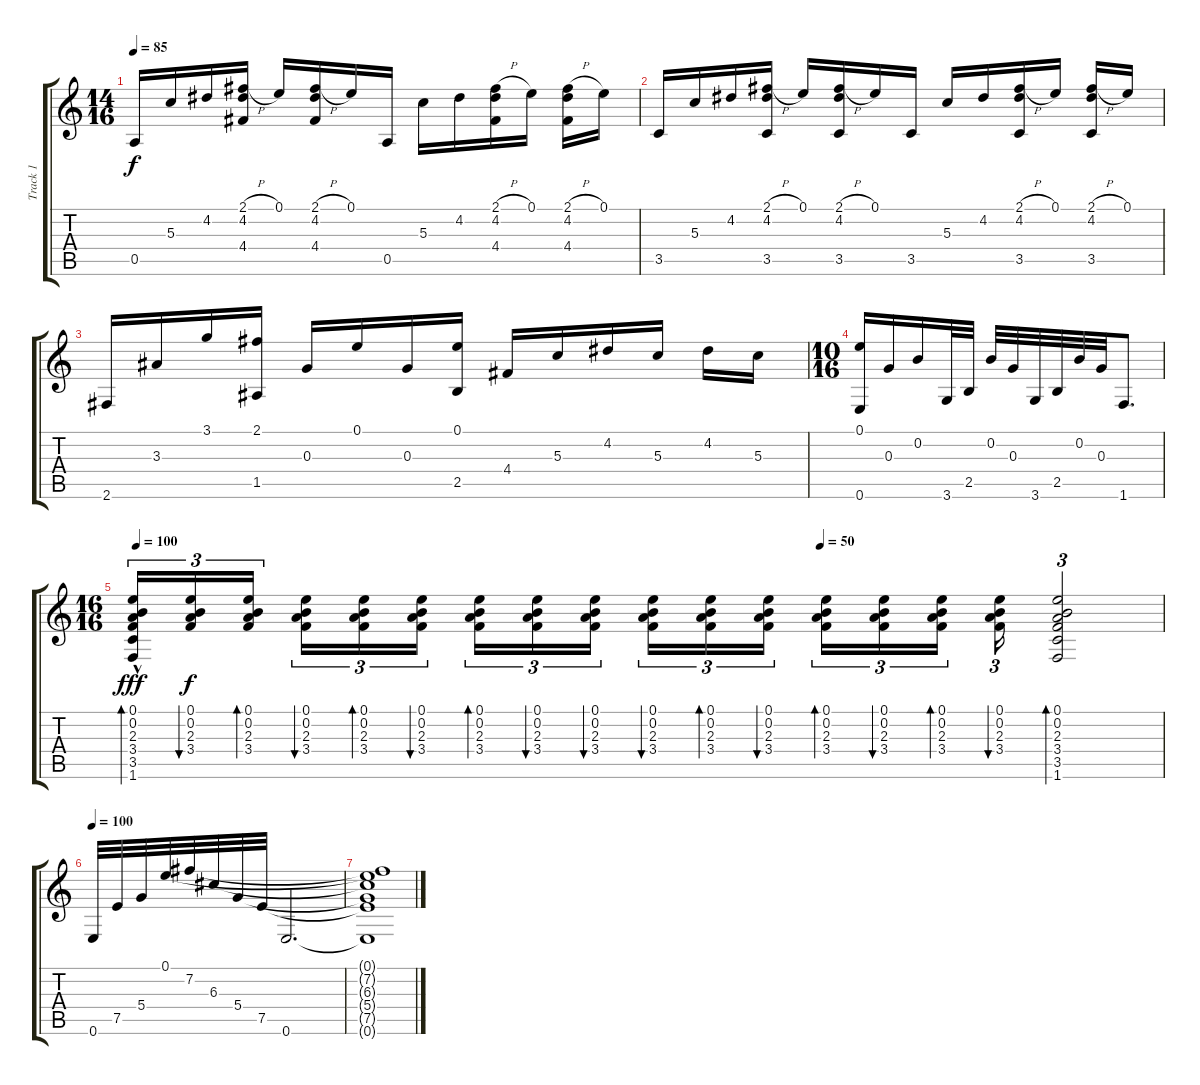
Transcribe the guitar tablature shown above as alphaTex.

\track ("Track 1" "Track 1") {instrument acousticguitarsteel}
\staff {score tabs}
\tuning (E4 B3 G3 D3 A2 E2) {hide}
\ts (14 16)
\tempo 85
\clef g2
\ks c
0.5.16{dy f} 5.3.16 4.2.16 (2.1{h} 4.2 4.4).16 0.1.16 (2.1{h} 4.2 4.4).16 0.1.16 0.5.16 5.3.16 4.2.16 (2.1{h} 4.2 4.4).16 0.1.16 (2.1{h} 4.2 4.4).16 0.1.16 |
3.5.16 5.3.16 4.2.16 (2.1{h} 4.2 3.5).16 0.1.16 (2.1{h} 4.2 3.5).16 0.1.16 3.5.16 5.3.16 4.2.16 (2.1{h} 4.2 3.5).16 0.1.16 (2.1{h} 4.2 3.5).16 0.1.16 |
2.6.16 3.3.16 3.1.16 (2.1 1.5).16 0.3.16 0.1.16 0.3.16 (0.1 2.5).16 4.4.16 5.3.16 4.2.16 5.3.16 4.2.16 5.3.16 |
\ts (10 16)
(0.1 0.6).16 0.3.16 0.2.16 3.6.32 2.5.32 0.2.32 0.3.32 3.6.32 2.5.32 0.2.32 0.3.32 1.6.8{d} |
\ts (16 16)
\tempo 100
\tempo (50 0.6666666666666666)
(0.1{hac} 0.2{hac} 2.3{hac} 3.4{hac} 3.5{hac} 1.6{hac}).16{tu (3 2) bd 30 dy fff volume 8} (0.1 0.2 2.3 3.4).16{tu (3 2) bu 30 dy f} (0.1 0.2 2.3 3.4).16{tu (3 2) bd 30} (0.1 0.2 2.3 3.4).16{tu (3 2) bu 30} (0.1 0.2 2.3 3.4).16{tu (3 2) bd 30} (0.1 0.2 2.3 3.4).16{tu (3 2) bu 30} (0.1 0.2 2.3 3.4).16{tu (3 2) bd 30} (0.1 0.2 2.3 3.4).16{tu (3 2) bu 30} (0.1 0.2 2.3 3.4).16{tu (3 2) bu 30} (0.1 0.2 2.3 3.4).16{tu (3 2) bu 30} (0.1 0.2 2.3 3.4).16{tu (3 2) bd 30} (0.1 0.2 2.3 3.4).16{tu (3 2) bu 30} (0.1 0.2 2.3 3.4).16{tu (3 2) bd 30} (0.1 0.2 2.3 3.4).16{tu (3 2) bu 30} (0.1 0.2 2.3 3.4).16{tu (3 2) bd 30} (0.1 0.2 2.3 3.4).16{tu (3 2) bu 30} (0.1 0.2 2.3 3.4 3.5 1.6).2{tu (3 2) bd 30 volume 13} |
\tempo 100
0.6.32 7.5.32 5.4.32 0.1.32 7.2.32 6.3.32 5.4.32 7.5.32 0.6.2{d} |
(0.1{t} 7.2{t} 6.3{t} 5.4{t} 7.5{t} 0.6{t}).1
